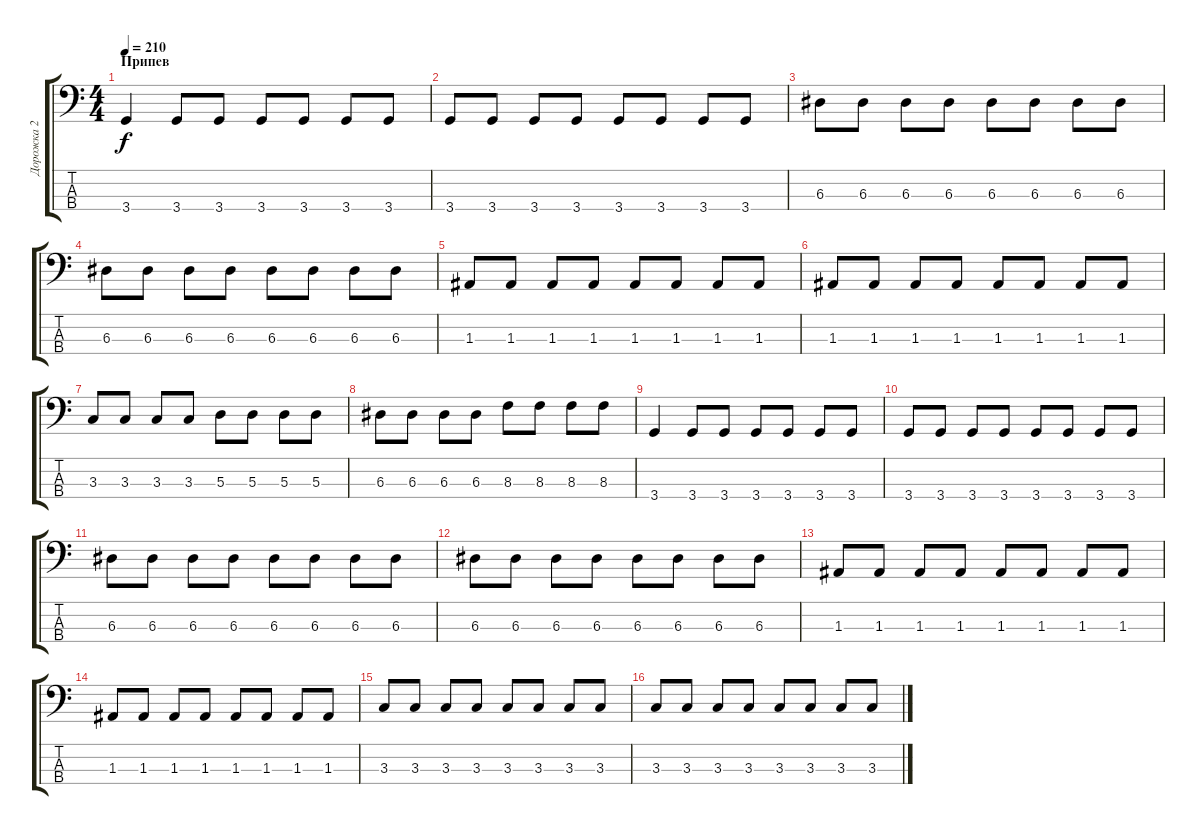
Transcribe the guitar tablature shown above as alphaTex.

\track ("Дорожка 2" "Дорожка 2") {instrument electricbassfinger}
\staff {score tabs}
\tuning (G2 D2 A1 E1) {hide}
\ts (4 4)
\section ("" "Припев")
\tempo 210
\clef f4
\ks c
3.4.4{dy f} 3.4.8 3.4.8 3.4.8 3.4.8 3.4.8 3.4.8 |
3.4.8 3.4.8 3.4.8 3.4.8 3.4.8 3.4.8 3.4.8 3.4.8 |
6.3.8 6.3.8 6.3.8 6.3.8 6.3.8 6.3.8 6.3.8 6.3.8 |
6.3.8 6.3.8 6.3.8 6.3.8 6.3.8 6.3.8 6.3.8 6.3.8 |
1.3.8 1.3.8 1.3.8 1.3.8 1.3.8 1.3.8 1.3.8 1.3.8 |
1.3.8 1.3.8 1.3.8 1.3.8 1.3.8 1.3.8 1.3.8 1.3.8 |
3.3.8 3.3.8 3.3.8 3.3.8 5.3.8 5.3.8 5.3.8 5.3.8 |
6.3.8 6.3.8 6.3.8 6.3.8 8.3.8 8.3.8 8.3.8 8.3.8 |
3.4.4 3.4.8 3.4.8 3.4.8 3.4.8 3.4.8 3.4.8 |
3.4.8 3.4.8 3.4.8 3.4.8 3.4.8 3.4.8 3.4.8 3.4.8 |
6.3.8 6.3.8 6.3.8 6.3.8 6.3.8 6.3.8 6.3.8 6.3.8 |
6.3.8 6.3.8 6.3.8 6.3.8 6.3.8 6.3.8 6.3.8 6.3.8 |
1.3.8 1.3.8 1.3.8 1.3.8 1.3.8 1.3.8 1.3.8 1.3.8 |
1.3.8 1.3.8 1.3.8 1.3.8 1.3.8 1.3.8 1.3.8 1.3.8 |
3.3.8 3.3.8 3.3.8 3.3.8 3.3.8 3.3.8 3.3.8 3.3.8 |
3.3.8 3.3.8 3.3.8 3.3.8 3.3.8 3.3.8 3.3.8 3.3.8
